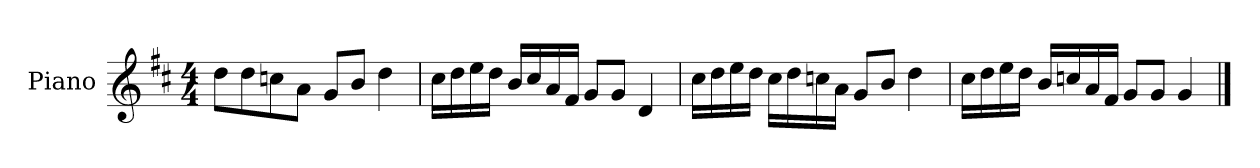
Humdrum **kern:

**kern
*part1
*staff1
*I"Piano
*I'P-no
*clefG2
*k[f#c#]
*M4/4
*MM90
=1
8dd\L
8dd\
8ccn\
8a\J
8g/L
8b/J
4dd\
=2
16cc#\LL
16dd\
16ee\
16dd\JJ
16b/LL
16cc#/
16a/
16f#/JJ
8g/L
8g/J
4d/
=3
16cc#\LL
16dd\
16ee\
16dd\JJ
16cc#\LL
16dd\
16ccn\
16a\JJ
8g/L
8b/J
4dd\
!!LO:LB:g=z
=4
16cc#\LL
16dd\
16ee\
16dd\JJ
16b/LL
16ccn/
16a/
16f#/JJ
8g/L
8g/J
4g/
==
*-
